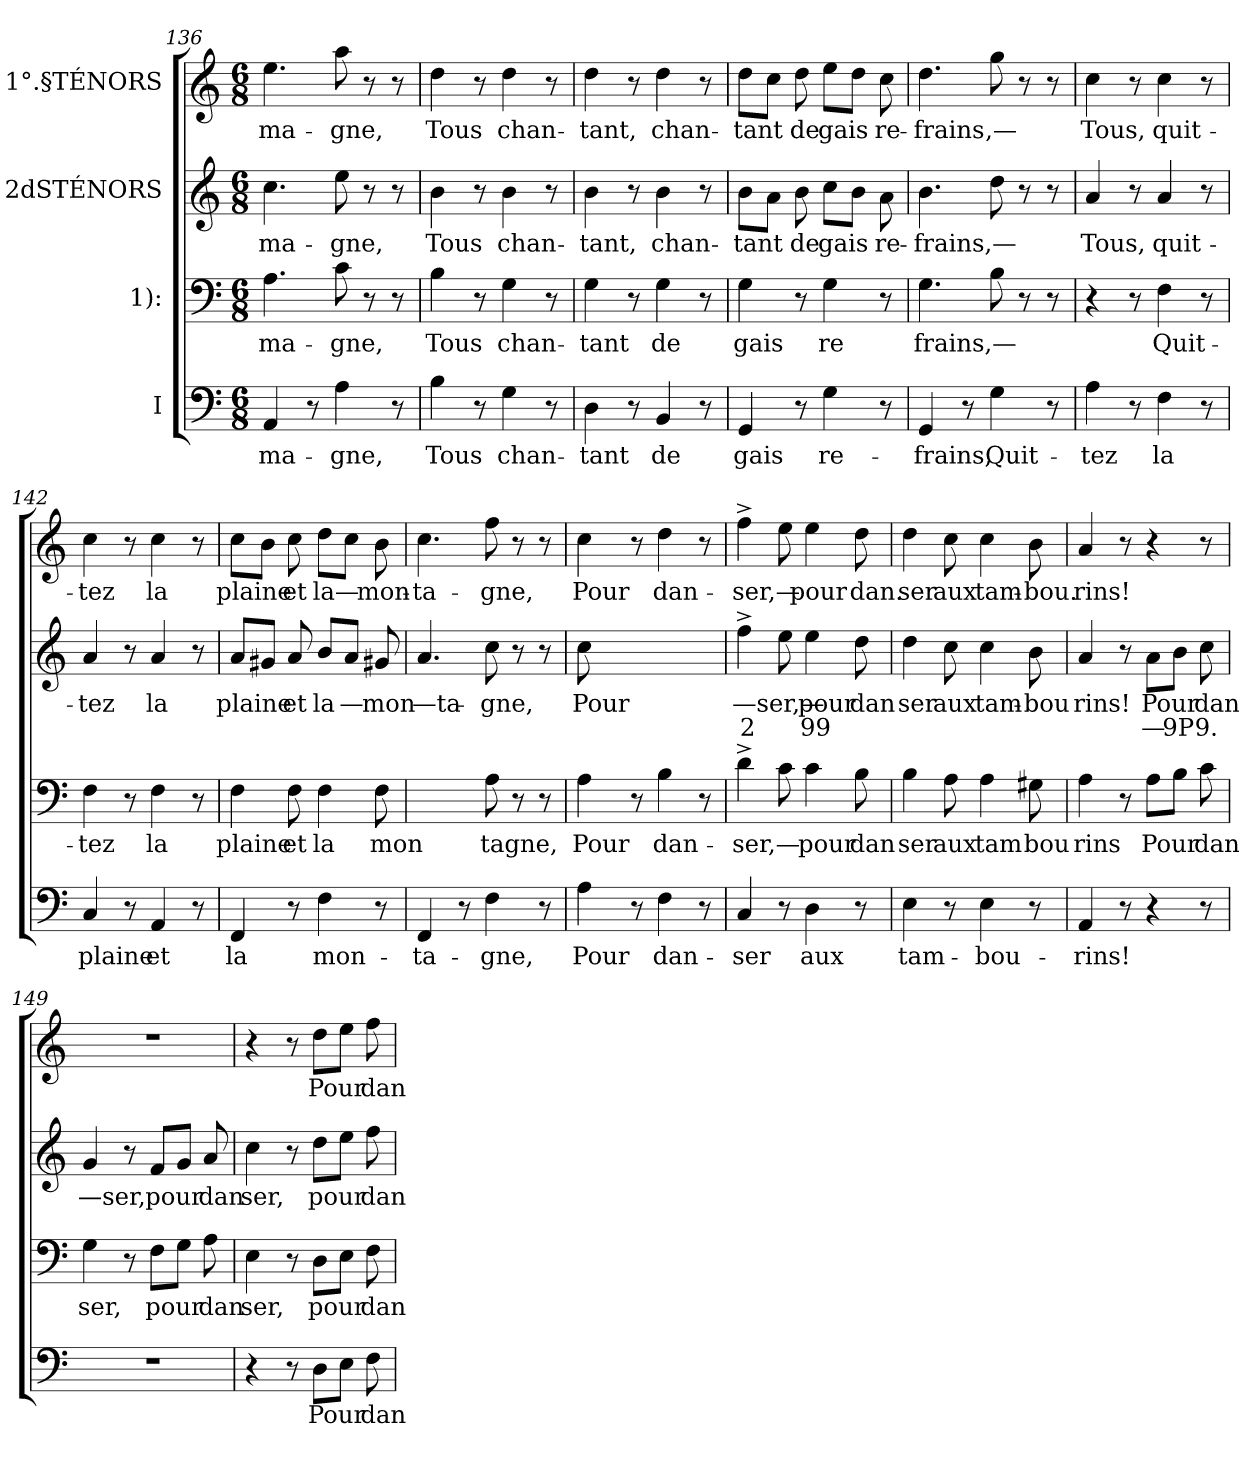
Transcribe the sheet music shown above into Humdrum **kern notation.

**kern	**text	**kern	**text	**kern	**text	**text	**kern	**text
*part4	*part4	*part3	*part3	*part2	*part2	*part2	*part1	*part1
*staff4	*staff4	*staff3	*staff3	*staff2	*staff2	*staff2	*staff1	*staff1
*I"I	*	*I"1):	*	*I"2dSTÉNORS	*	*	*I"1°.§TÉNORS	*
!!LO:PB:g=z
*clefF4	*	*clefF4	*	*clefG2	*	*	*clefG2	*
*k[]	*	*k[]	*	*k[]	*	*	*k[]	*
*M6/8	*	*M6/8	*	*M6/8	*	*	*M6/8	*
=136	=136	=136	=136	=136	=136	=136	=136	=136
4AAi/	ma-	4.Ai\	ma-	4.cci\	ma-	.	4.eei\	ma-
8r	.	.	.	.	.	.	.	.
4Ai\	gne,	8ci\	gne,	8eei\	gne,	.	8aai\	gne,
.	.	8r	.	8r	.	.	8r	.
8r	.	8r	.	8r	.	.	8r	.
=137	=137	=137	=137	=137	=137	=137	=137	=137
4Bi\	Tous	4Bi\	Tous	4bi\	Tous	.	4ddi\	Tous
8r	.	8r	.	8r	.	.	8r	.
4Gi\	chan-	4Gi\	chan-	4bi\	chan-	.	4ddi\	chan-
8r	.	8r	.	8r	.	.	8r	.
=138	=138	=138	=138	=138	=138	=138	=138	=138
4Di\	tant	4Gi\	tant	4bi\	tant,	.	4ddi\	tant,
8r	.	8r	.	8r	.	.	8r	.
4BBi/	de	4Gi\	de	4bi\	chan-	.	4ddi\	chan-
8r	.	8r	.	8r	.	.	8r	.
=139	=139	=139	=139	=139	=139	=139	=139	=139
4GGi/	gais	4Gi\	gais	8bi\L	tant	.	8ddi\L	tant
.	.	.	.	8ai\J	.	.	8cci\J	.
8r	.	8r	.	8bi\	de	.	8ddi\	de
4Gi\	re-	4Gi\	re	8cci\L	gais	.	8eei\L	gais
.	.	.	.	8bi\J	.	.	8ddi\J	.
8r	.	8r	.	8ai\	re-	.	8cci\	re-
=140	=140	=140	=140	=140	=140	=140	=140	=140
4GGi/	frains,	4.Gi\	frains,—	4.bi\	frains,—	.	4.ddi\	frains
8r	.	.	.	.	.	.	.	.
4Gi\	Quit-	8Bi\	.	8ddi\	.	.	8ggi\	,—
.	.	8r	.	8r	.	.	8r	.
8r	.	8r	.	8r	.	.	8r	.
!!LO:LB:g=z
=141	=141	=141	=141	=141	=141	=141	=141	=141
4Ai\	tez	4r	.	4ai/	Tous,	.	4cci\	Tous,
8r	.	8r	.	8r	.	.	8r	.
4Fi\	la	4Fi\	Quit-	4ai/	quit-	.	4cci\	quit-
8r	.	8r	.	8r	.	.	8r	.
=142	=142	=142	=142	=142	=142	=142	=142	=142
4Ci/	plaine	4Fi\	tez	4ai/	tez	.	4cci\	tez
8r	.	8r	.	8r	.	.	8r	.
4AAi/	et	4Fi\	la	4ai/	la	.	4cci\	la
8r	.	8r	.	8r	.	.	8r	.
=143	=143	=143	=143	=143	=143	=143	=143	=143
4FFi/	la	4Fi\	plaine	8ai/L	plaine	.	8cci\L	plaine
.	.	.	.	8g#Xi/J	.	.	8bi\J	.
8r	.	8Fi\	et	8ai/	et	.	8cci\	et
4Fi\	mon-	4Fi\	la	8bi/L	la	.	8ddi\L	la—
.	.	.	.	8ai/J	—	.	8cci\J	.
8r	.	8Fi\	mon	8g#Xi/	mon	.	8bi\	mon-
=144	=144	=144	=144	=144	=144	=144	=144	=144
4FFi/	ta-	4ryy	.	4.ai/	—ta-	.	4.cci\	ta-
8r	.	8ryy	.	.	.	.	.	.
4Fi\	gne,	8Ai\	tagne,	8cci\	gne,	.	8ffi\	gne,
.	.	8r	.	8r	.	.	8r	.
8r	.	8r	.	8r	.	.	8r	.
=145	=145	=145	=145	=145	=145	=145	=145	=145
4Ai\	Pour	4Ai\	Pour	8cci\	Pour	.	4cci\	Pour
.	.	.	.	2ryy	.	.	.	.
8r	.	8r	.	.	.	.	8r	.
4Fi\	dan-	4Bi\	dan-	.	.	.	4ddi\	dan-
8r	.	8r	.	8ryy	.	.	8r	.
!!LO:LB:g=z
=146	=146	=146	=146	=146	=146	=146	=146	=146
4Ci/	ser	4d^<i\	ser,—	4ff^>i\	—ser,—	2	4ff^>i\	ser,—
8r	.	8ci\	.	8eei\	.	.	8eei\	.
4Di\	aux	4ci\	pour	4eei\	pour	99	4eei\	pour
8r	.	8Bi\	dan	8ddi\	dan	.	8ddi\	dan.
=147	=147	=147	=147	=147	=147	=147	=147	=147
4Ei\	tam-	4Bi\	ser	4ddi\	ser	.	4ddi\	ser
8r	.	8Ai\	aux	8cci\	aux	.	8cci\	aux
4Ei\	bou-	4Ai\	tam	4cci\	tam-	.	4cci\	tam-
8r	.	8G#Xi\	bou	8bi\	bou	.	8bi\	bou.
=148	=148	=148	=148	=148	=148	=148	=148	=148
4AAi/	rins!	4Ai\	rins	4ai/	rins!	.	4ai/	rins!
8r	.	8r	.	8r	.	.	8r	.
4r	.	8Ai\L	Pour	8ai\L	Pour	—	4r	.
.	.	8Bi\J	.	8bi\J	.	9P	.	.
8r	.	8ci\	dan	8cci\	dan	9.	8r	.
=149	=149	=149	=149	=149	=149	=149	=149	=149
2.r	.	4Gi\	ser,	4gi/	—ser,	.	2.r	.
.	.	8r	.	8r	.	.	.	.
.	.	8Fi\L	pour	8fi/L	pour	.	.	.
.	.	8Gi\J	.	8gi/J	.	.	.	.
.	.	8Ai\	dan	8ai/	dan	.	.	.
=150	=150	=150	=150	=150	=150	=150	=150	=150
4r	.	4Ei\	ser,	4cci\	ser,	.	4r	.
8r	.	8r	.	8r	.	.	8r	.
8Di\L	Pour	8Di\L	pour	8ddi\L	pour	.	8ddi\L	Pour
8Ei\J	.	8Ei\J	.	8eei\J	.	.	8eei\J	.
8Fi\	dan-	8Fi\	dan-	8ffi\	dan-	.	8ffi\	dan
=	=	=	=	=	=	=	=	=
*-	*-	*-	*-	*-	*-	*-	*-	*-
